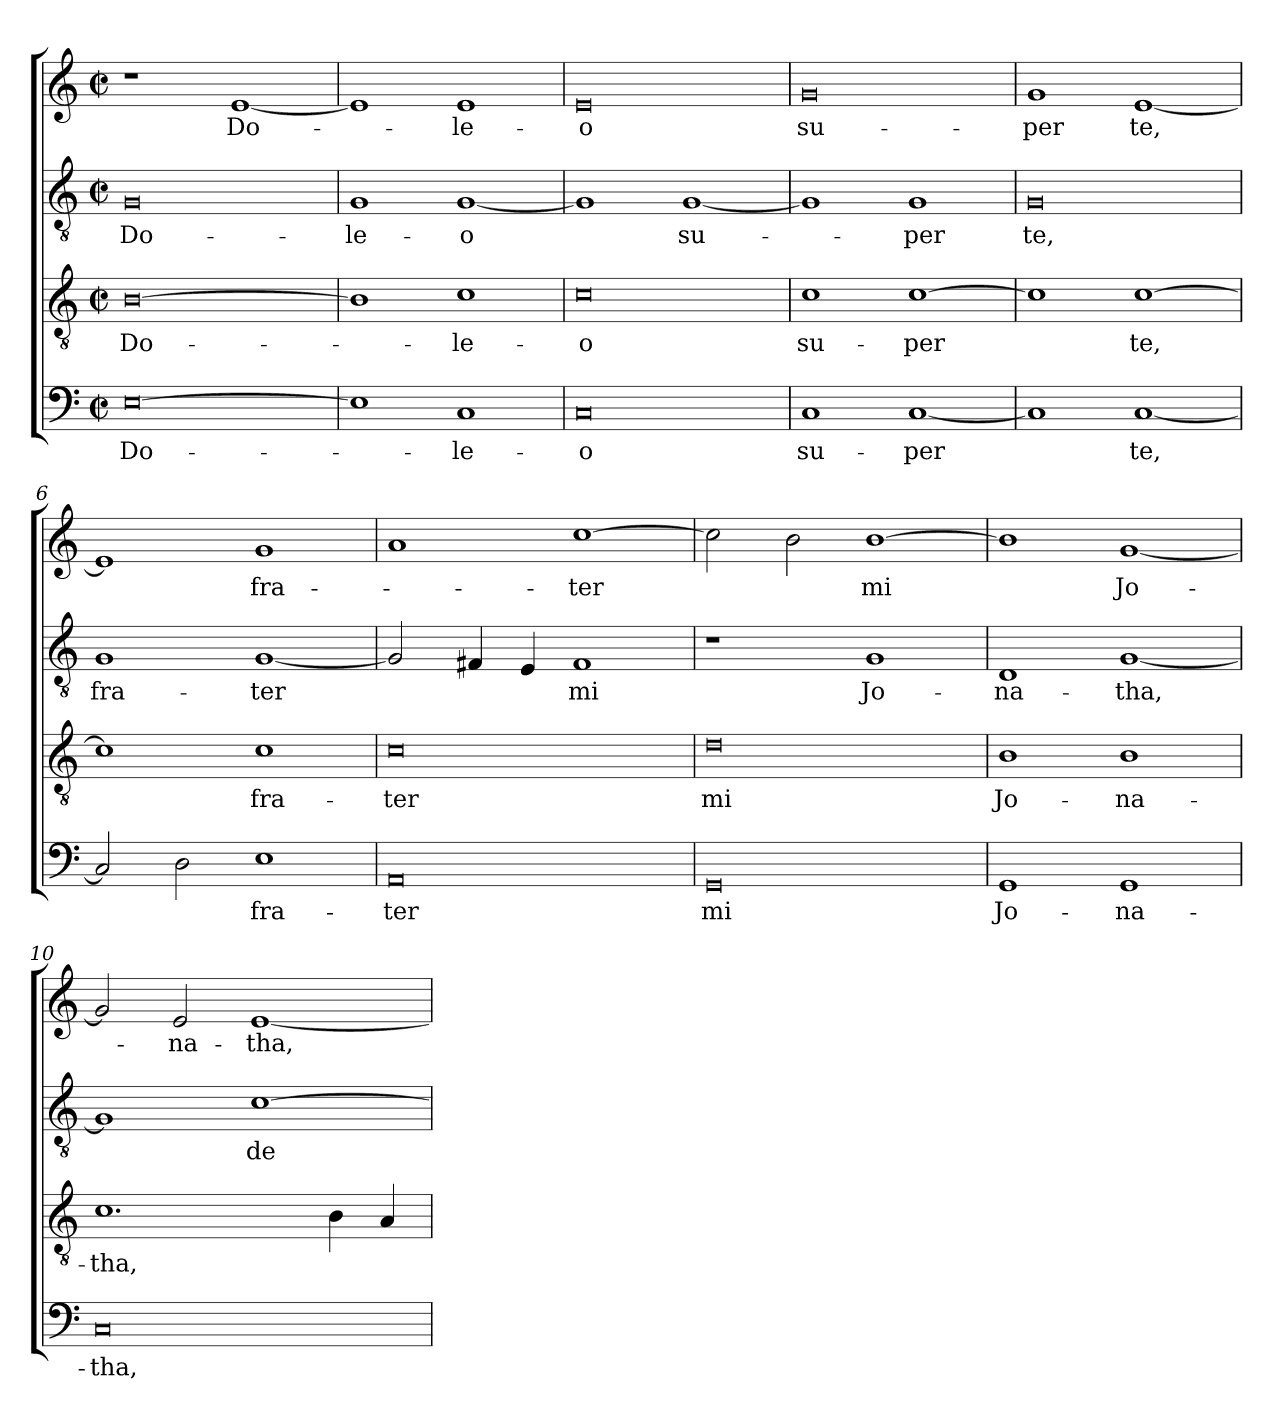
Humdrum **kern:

**kern	**text	**kern	**text	**kern	**text	**kern	**text
*part4	*part4	*part3	*part3	*part2	*part2	*part1	*part1
*staff4	*staff4	*staff3	*staff3	*staff2	*staff2	*staff1	*staff1
*clefF4	*	*clefGv2	*	*clefGv2	*	*clefG2	*
*k[]	*	*k[]	*	*k[]	*	*k[]	*
*C:	*	*C:	*	*C:	*	*C:	*
*M2/2	*	*M2/2	*	*M2/2	*	*M2/2	*
*met(c|)	*	*met(c|)	*	*met(c|)	*	*met(c|)	*
=1	=1	=1	=1	=1	=1	=1	=1
!	!LO:LY:b	!	!LO:LY:b	!	!LO:LY:b	!	!
[0E	Do-	[0B	Do-	0G	Do-	1r	.
!	!	!	!	!	!	!	!LO:LY:b
.	.	.	.	.	.	[1e	Do-
=2	=2	=2	=2	=2	=2	=2	=2
!	!	!	!	!	!LO:LY:b	!	!
1E]	.	1B]	.	1G	-le-	1e]	.
!	!LO:LY:b	!	!LO:LY:b	!	!LO:LY:b	!	!LO:LY:b
1C	-le-	1c	-le-	[1G	-o	1e	-le-
=3	=3	=3	=3	=3	=3	=3	=3
!	!LO:LY:b	!	!LO:LY:b	!	!	!	!LO:LY:b
0C	-o	0c	-o	1G]	.	0e	-o
!	!	!	!	!	!LO:LY:b	!	!
.	.	.	.	[1G	su-	.	.
=4	=4	=4	=4	=4	=4	=4	=4
!	!LO:LY:b	!	!LO:LY:b	!	!	!	!LO:LY:b
1C	su-	1c	su-	1G]	.	0g	su-
!	!LO:LY:b	!	!LO:LY:b	!	!LO:LY:b	!	!
[1C	-per	[1c	-per	1G	-per	.	.
=5	=5	=5	=5	=5	=5	=5	=5
!	!	!	!	!	!LO:LY:b	!	!LO:LY:b
1C]	.	1c]	.	0G	te,	1g	-per
!	!LO:LY:b	!	!LO:LY:b	!	!	!	!LO:LY:b
[1C	te,	[1c	te,	.	.	[1e	te,
=6	=6	=6	=6	=6	=6	=6	=6
!	!	!	!	!	!LO:LY:b	!	!
2C/]	.	1c]	.	1G	fra-	1e]	.
2D\	.	.	.	.	.	.	.
!	!LO:LY:b	!	!LO:LY:b	!	!LO:LY:b	!	!LO:LY:b
1E	fra-	1c	fra-	[1G	-ter	1g	fra-
=7	=7	=7	=7	=7	=7	=7	=7
!	!LO:LY:b	!	!LO:LY:b	!	!	!	!
0AA	-ter	0c	-ter	2G/]	.	1a	.
.	.	.	.	4F#/	.	.	.
.	.	.	.	4E/	.	.	.
!	!	!	!	!	!LO:LY:b	!	!LO:LY:b
.	.	.	.	1F#	mi	[1cc	-ter
=8	=8	=8	=8	=8	=8	=8	=8
!	!LO:LY:b	!	!LO:LY:b	!	!	!	!
0GG	mi	0d	mi	1r	.	2cc\]	.
.	.	.	.	.	.	2b\	.
!	!	!	!	!	!LO:LY:b	!	!LO:LY:b
.	.	.	.	1G	Jo-	[1b	mi
!!LO:LB:g=z
=9	=9	=9	=9	=9	=9	=9	=9
!	!LO:LY:b	!	!LO:LY:b	!	!LO:LY:b	!	!
1GG	Jo-	1B	Jo-	1D	-na-	1b]	.
!	!LO:LY:b	!	!LO:LY:b	!	!LO:LY:b	!	!LO:LY:b
1GG	-na-	1B	-na-	[1G	-tha,	[1g	Jo-
=10	=10	=10	=10	=10	=10	=10	=10
!	!LO:LY:b	!	!LO:LY:b	!	!	!	!
0C	-tha,	1.c	-tha,	1G]	.	2g/]	.
!	!	!	!	!	!	!	!LO:LY:b
.	.	.	.	.	.	2e/	-na-
!	!	!	!	!	!LO:LY:b	!	!LO:LY:b
.	.	.	.	[1c	de-	[1e	-tha,
.	.	4B\	.	.	.	.	.
.	.	4A/	.	.	.	.	.
=	=	=	=	=	=	=	=
*-	*-	*-	*-	*-	*-	*-	*-
